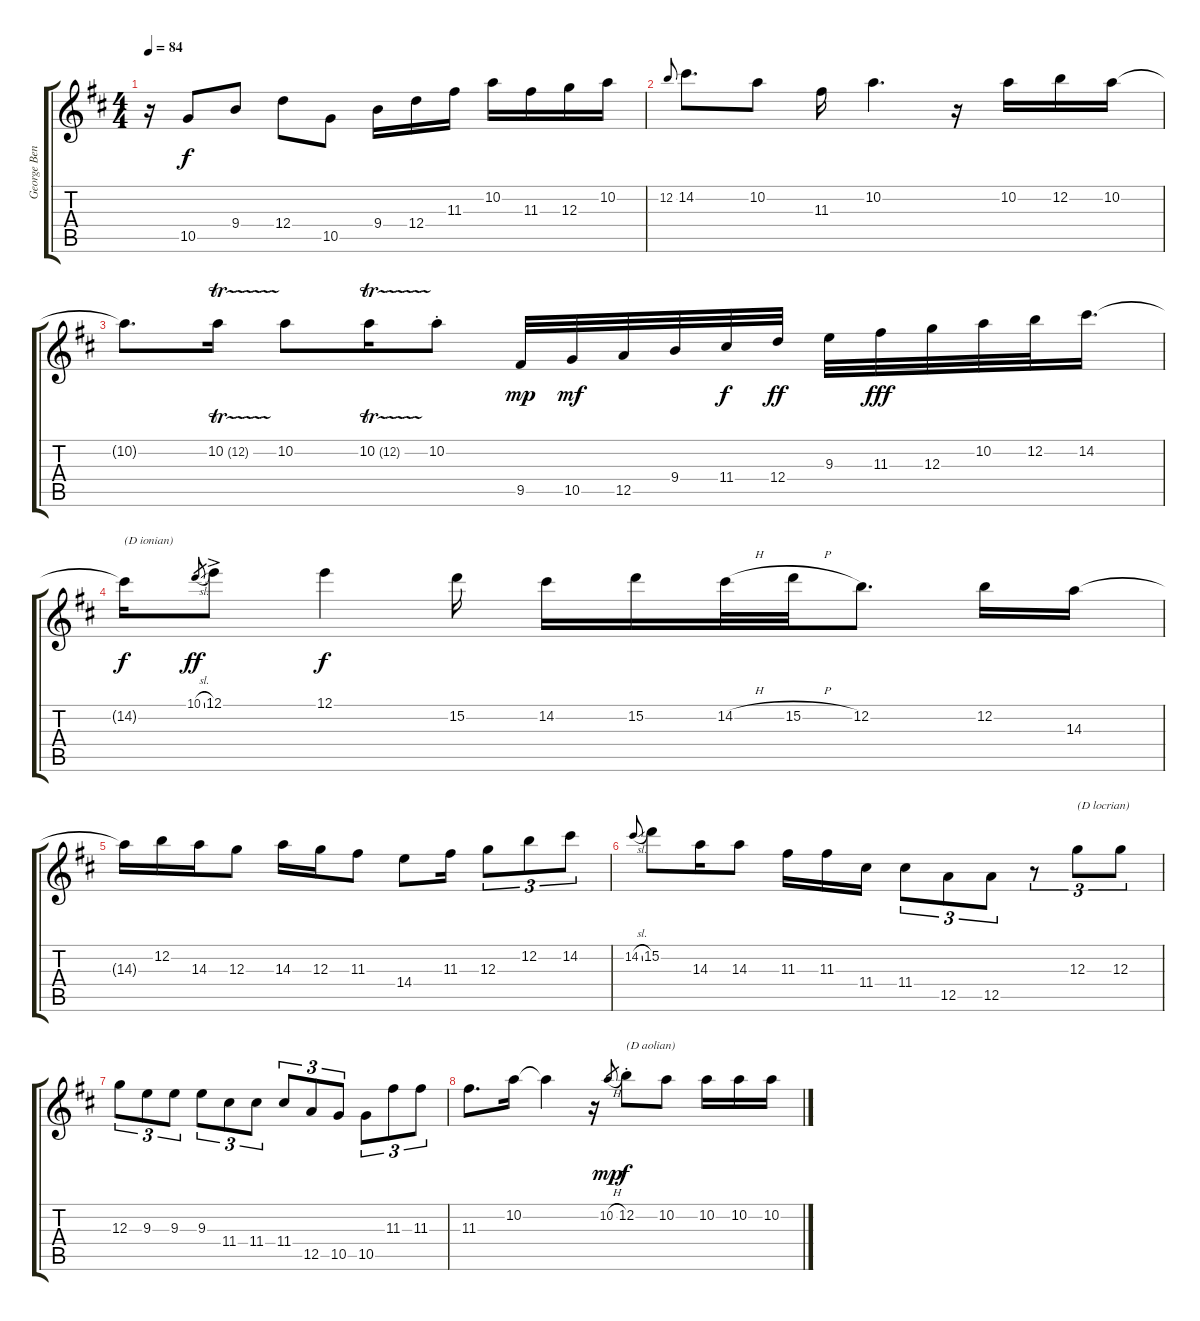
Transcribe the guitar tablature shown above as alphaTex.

\track ("George Benson" "George Ben") {instrument electricguitarjazz}
\staff {score tabs}
\tuning (E4 B3 G3 D3 A2 E2) {hide}
\ts (4 4)
\tempo 84
\clef g2
\ks d
r.16{dy f} 10.5.8 9.4.8 12.4.8 10.5.8 9.4.16 12.4.16 11.3.16 10.2.16 11.3.16 12.3.16 10.2.16 |
12.2.8{gr onbeat} 14.2.8{d} 10.2.8 11.3.16 10.2.4{d} r.16 10.2.16 12.2.16 10.2.16 |
10.2{t}.8{d} 10.2{tr (12 32)}.16 10.2.8 10.2{tr (12 32)}.16 10.2{st}.8 9.5.32{dy mp} 10.5.32{dy mf} 12.5.32 9.4.32 11.4.32{dy f} 12.4.32{dy ff} 9.3.32 11.3.32{dy fff} 12.3.32 10.2.32 12.2.32 14.2.16{d} |
14.2{t}.16{txt "(D ionian)" dy f} 10.1{sl}.8{gr dy ff} 12.1{ac}.8 12.1.4{dy f} 15.2.16 14.2.16 15.2.16 14.2{h}.32 15.2{h}.32 12.2.8{d} 12.2.16 14.3.16 |
14.3{t}.16 12.2.16 14.3.16 12.3.8 14.3.16 12.3.16 11.3.8 14.4.8 11.3.16 12.3.8{tu (3 2)} 12.2.8{tu (3 2)} 14.2.8{tu (3 2)} |
14.2{sl}.8{gr onbeat} 15.2.8 14.3.16 14.3.8 11.3.16 11.3.16 11.4.16 11.4.8{tu (3 2)} 12.5.8{tu (3 2)} 12.5.8{tu (3 2)} r.8{tu (3 2)} 12.3.8{tu (3 2) txt "(D locrian)"} 12.3.8{tu (3 2)} |
12.3.8{tu (3 2)} 9.3.8{tu (3 2)} 9.3.8{tu (3 2)} 9.3.8{tu (3 2)} 11.4.8{tu (3 2)} 11.4.8{tu (3 2)} 11.4.8{tu (3 2)} 12.5.8{tu (3 2)} 10.5.8{tu (3 2)} 10.5.8{tu (3 2)} 11.3.8{tu (3 2)} 11.3.8{tu (3 2)} |
11.3.8{d} 10.2.16 10.2{t}.4 r.16 10.2{h}.8{gr dy mp} 12.2{st}.8{txt "(D aolian)" dy f} 10.2.8 10.2.16 10.2.16 10.2.16
